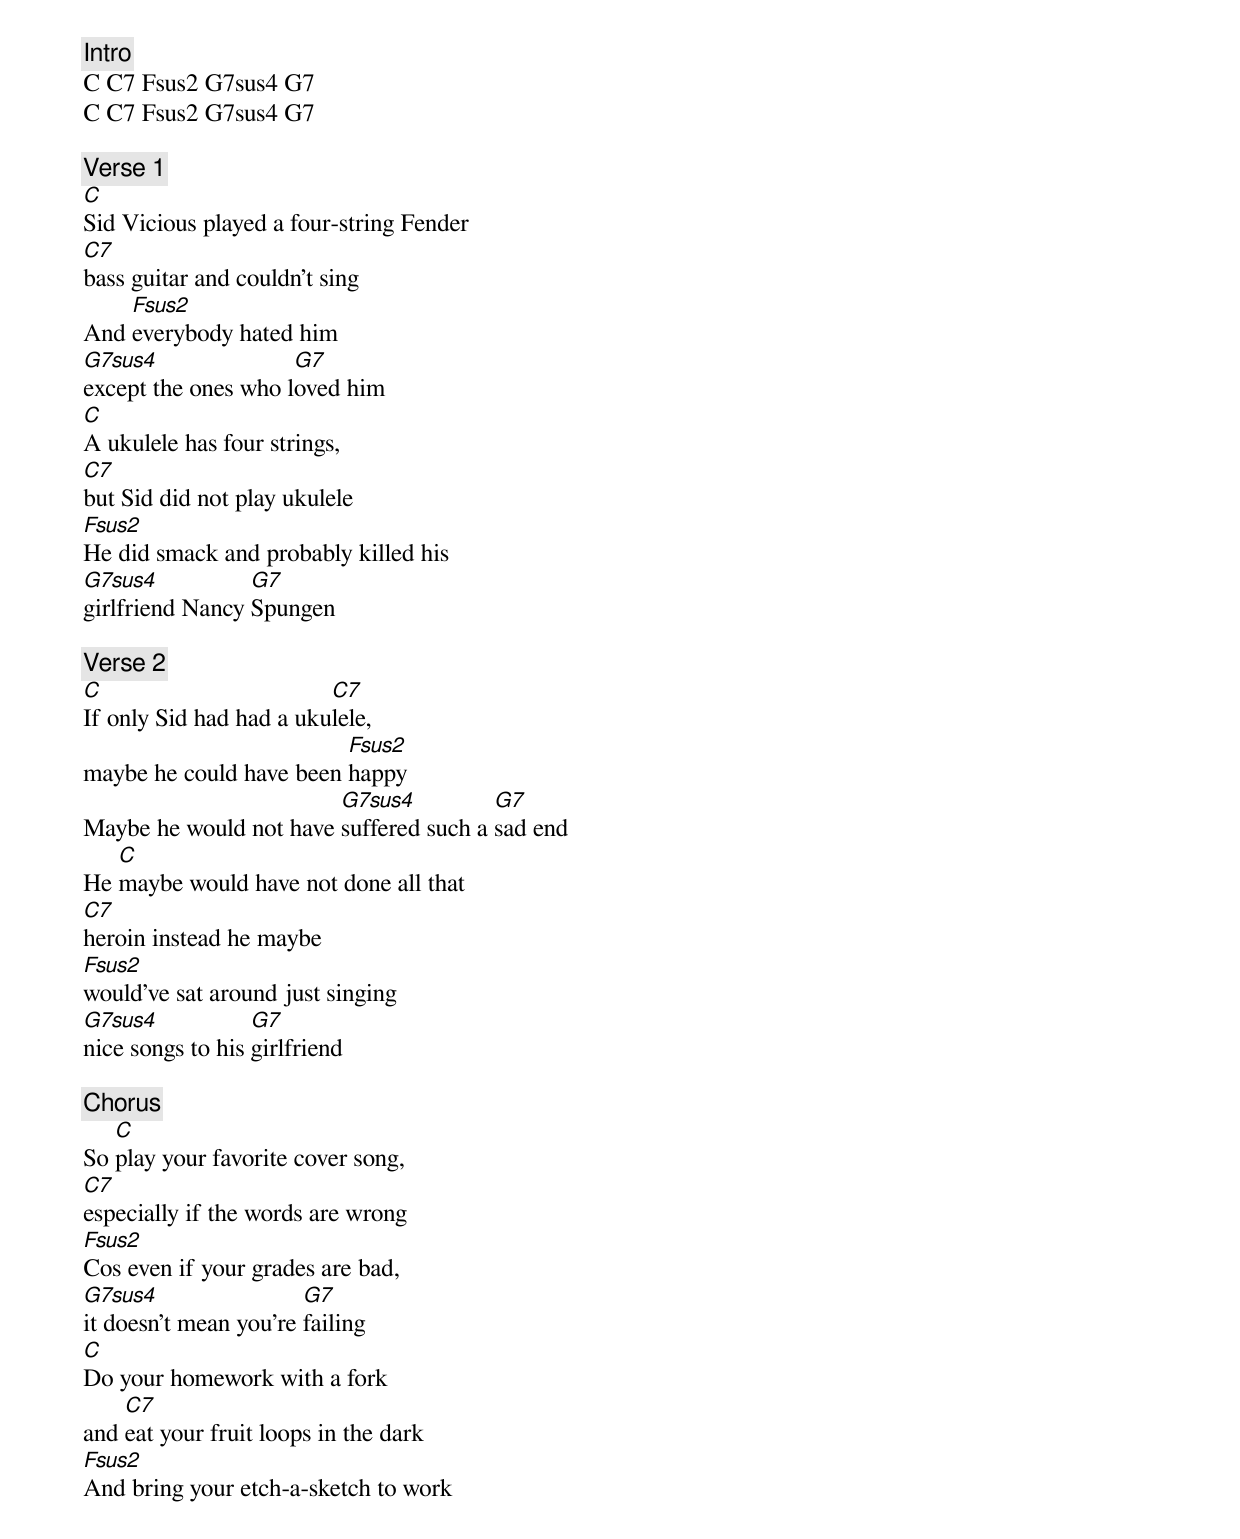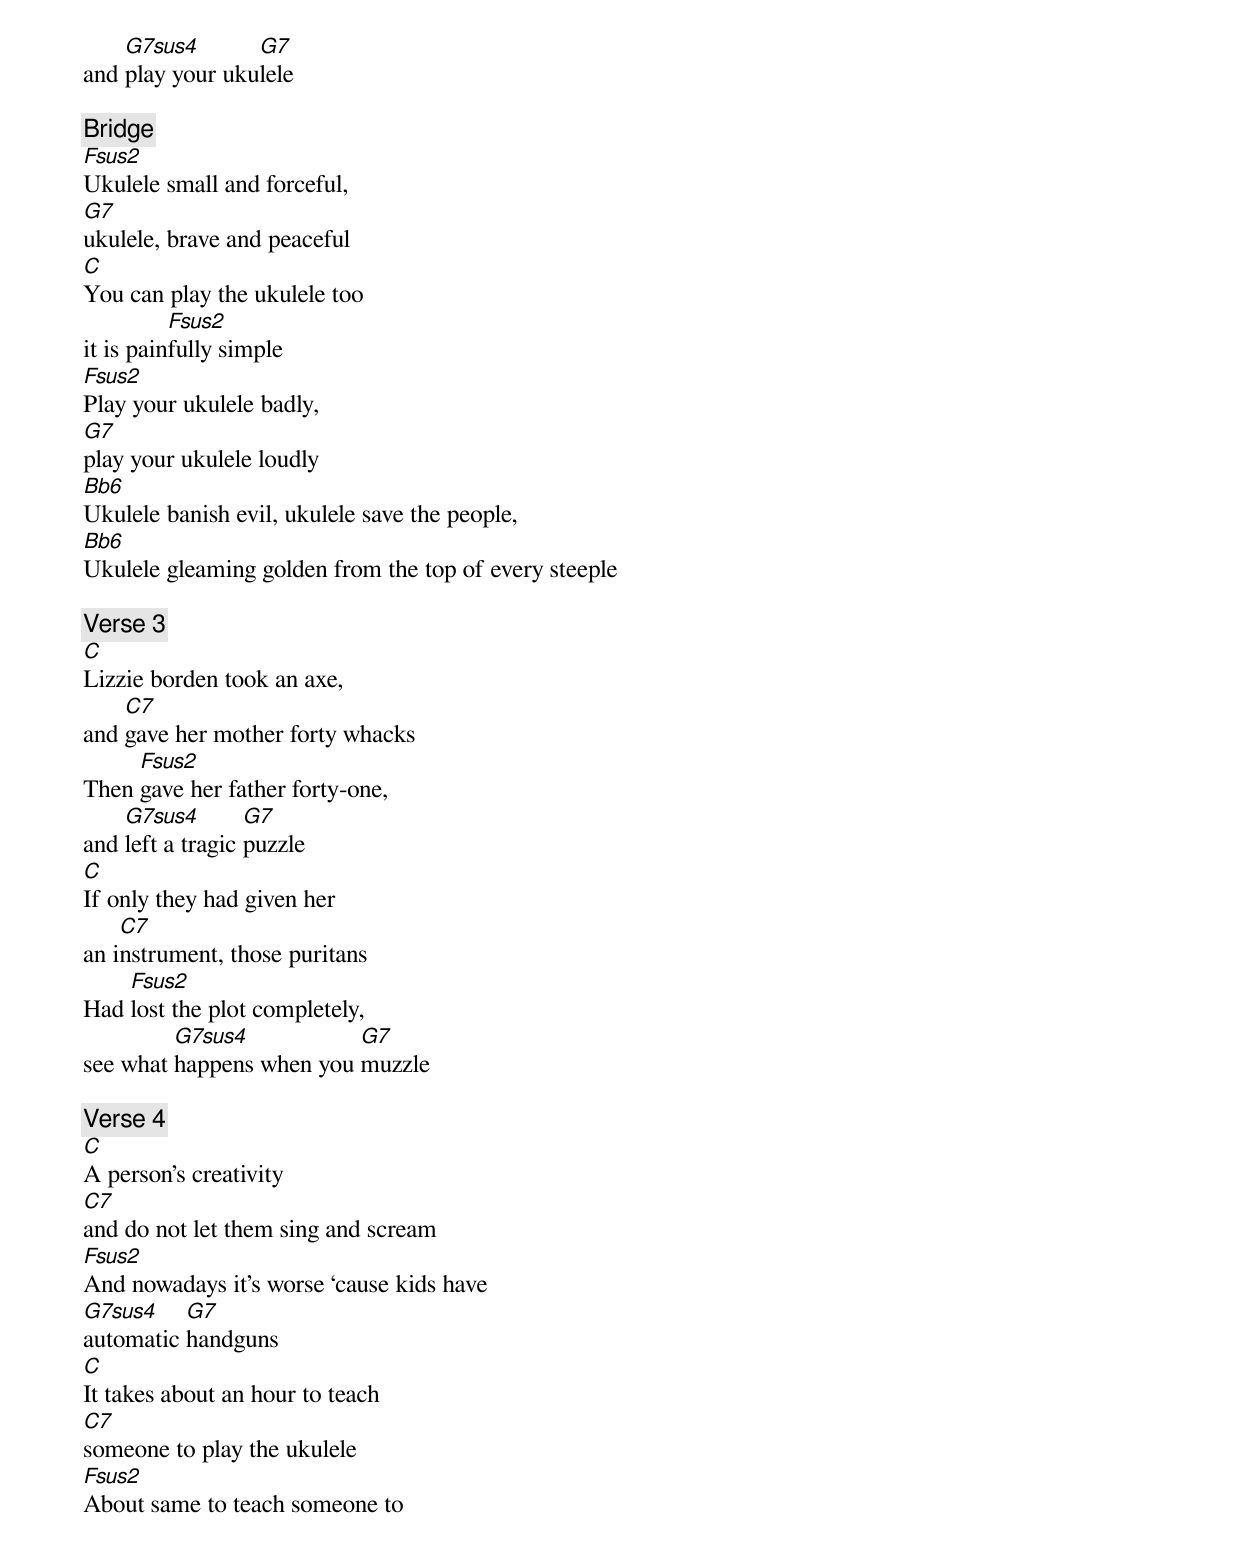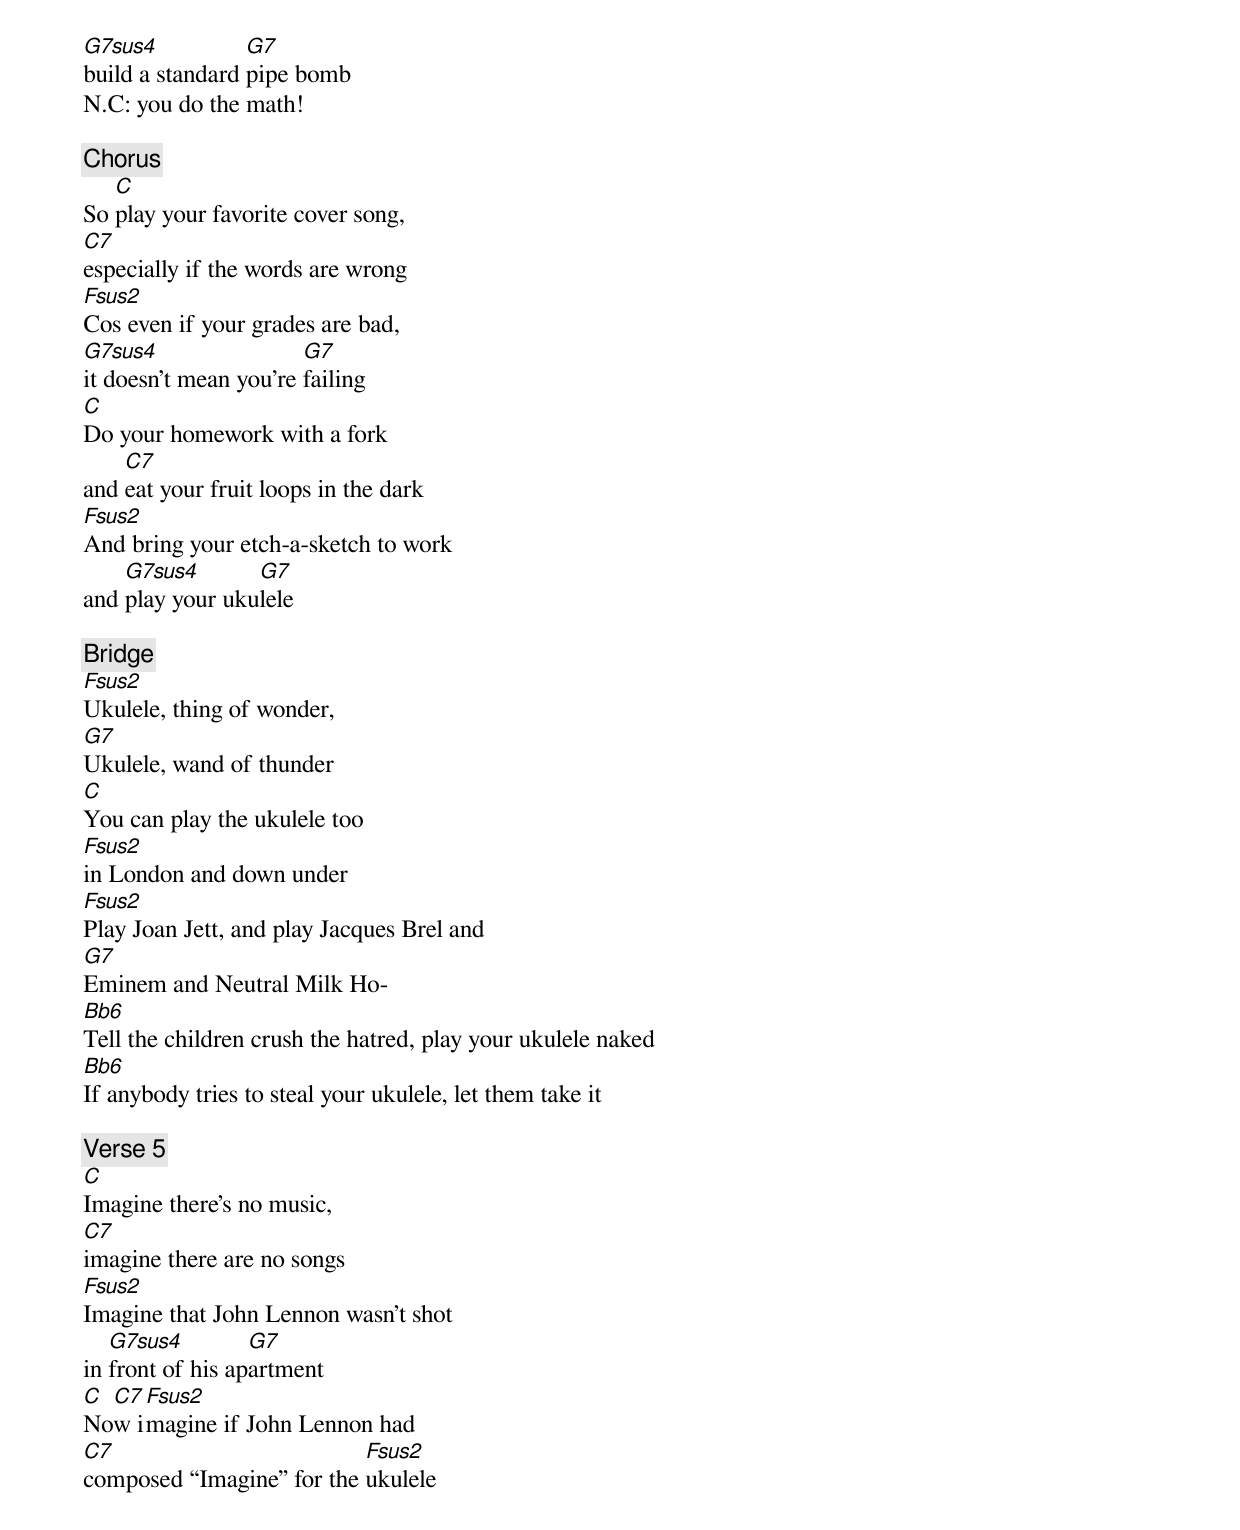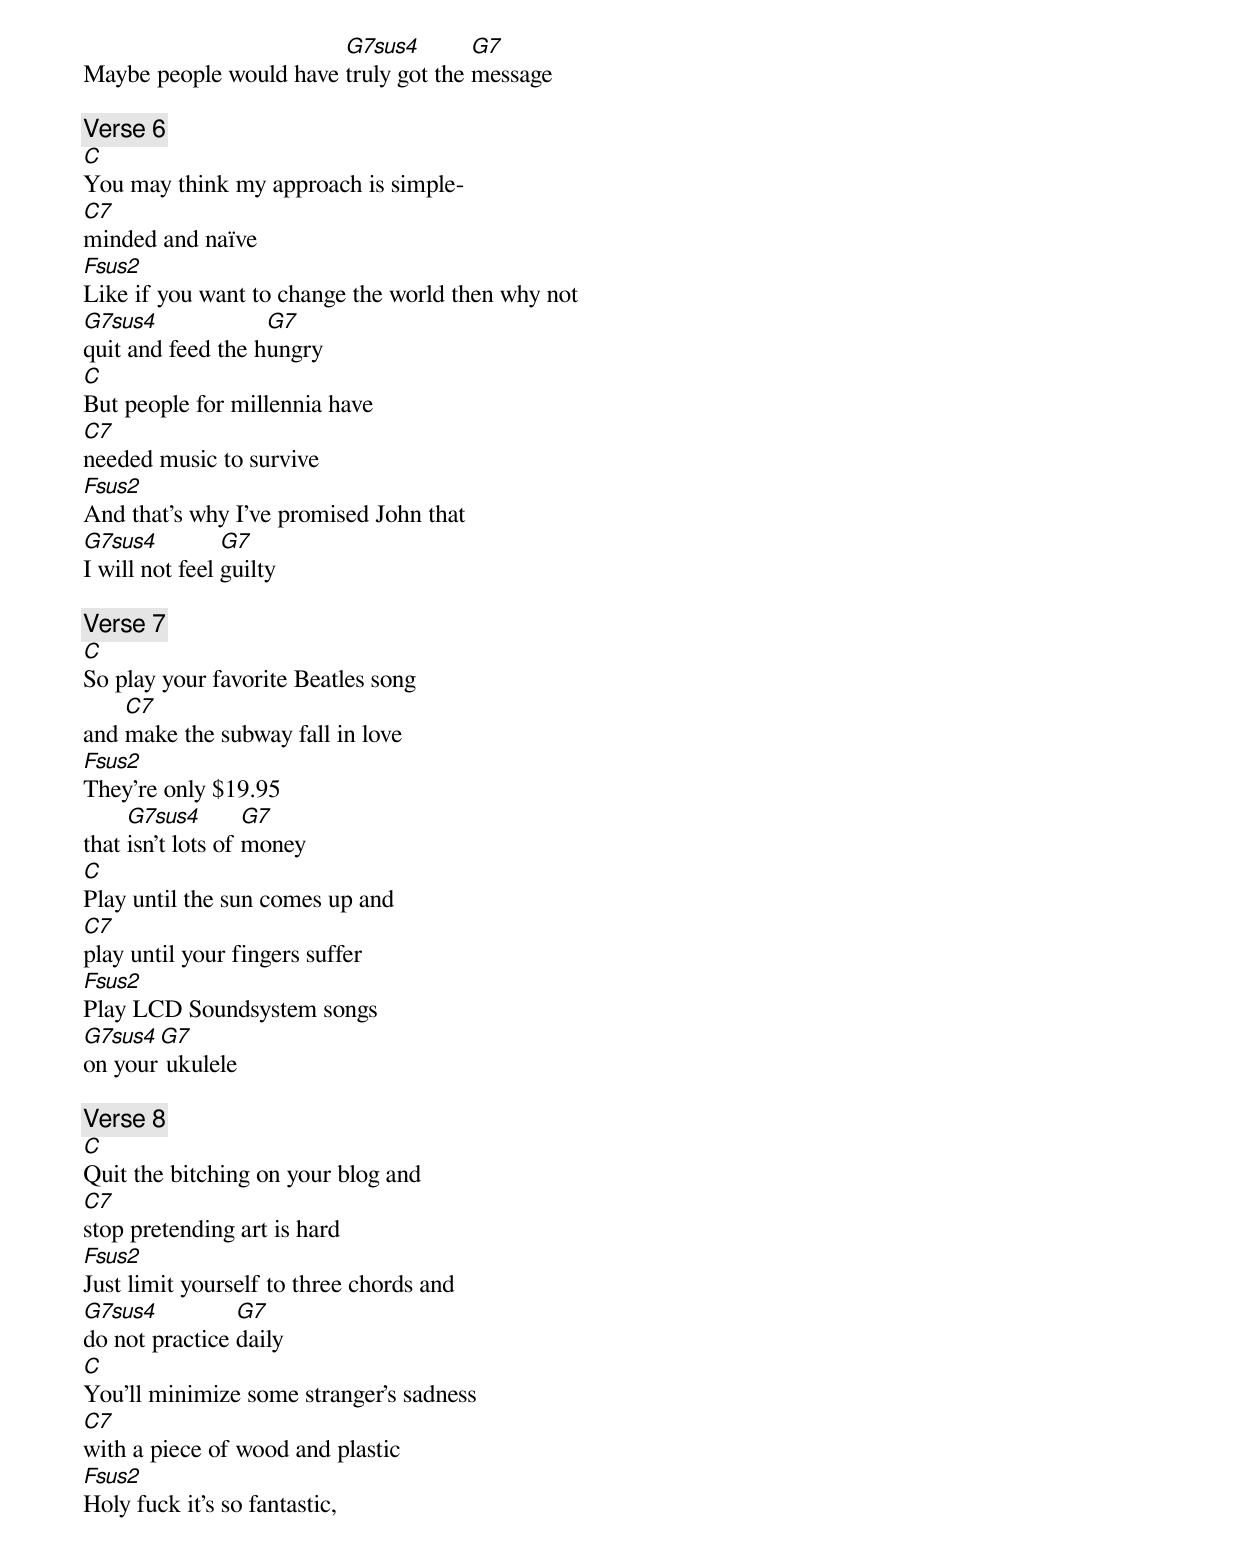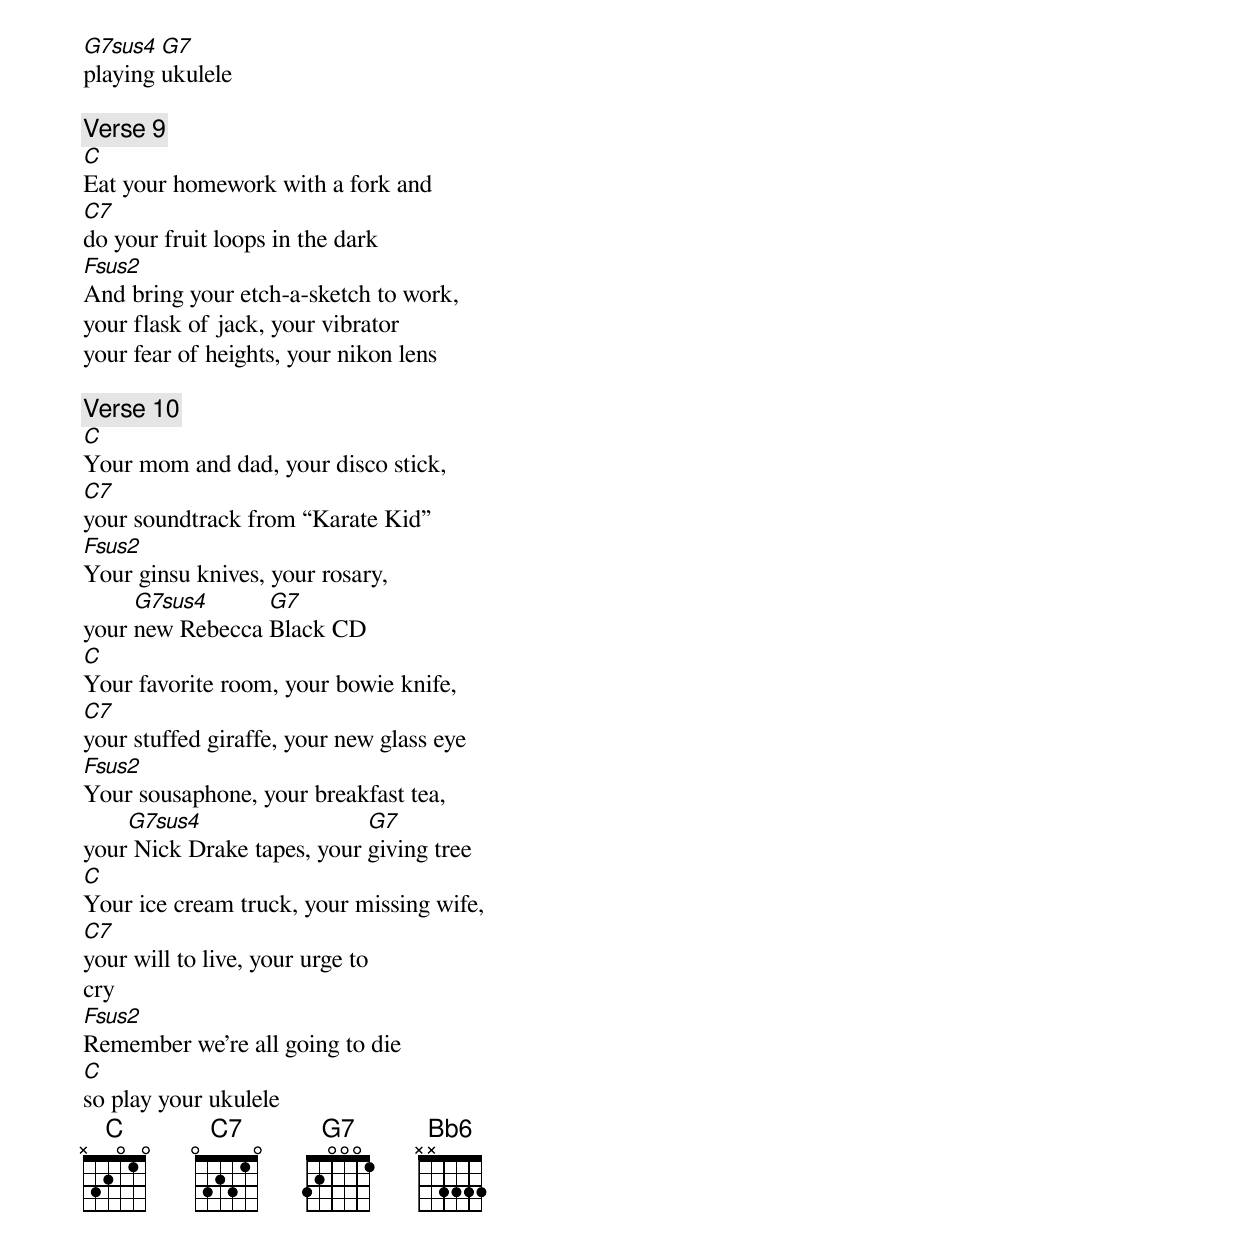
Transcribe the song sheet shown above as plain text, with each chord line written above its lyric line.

[Intro]
C C7 Fsus2 G7sus4 G7
C C7 Fsus2 G7sus4 G7

[Verse 1]
C
Sid Vicious played a four-string Fender
C7
bass guitar and couldn’t sing
    Fsus2
And everybody hated him
G7sus4               G7
except the ones who loved him
C
A ukulele has four strings,
C7
but Sid did not play ukulele
Fsus2
He did smack and probably killed his
G7sus4           G7
girlfriend Nancy Spungen

[Verse 2]
C                        C7
If only Sid had had a ukulele,
                         Fsus2
maybe he could have been happy
                        G7sus4          G7
Maybe he would not have suffered such a sad end
   C
He maybe would have not done all that
C7
heroin instead he maybe
Fsus2
would’ve sat around just singing
G7sus4            G7
nice songs to his girlfriend

[Chorus]
   C
So play your favorite cover song,
C7
especially if the words are wrong
Fsus2
Cos even if your grades are bad,
G7sus4                 G7
it doesn’t mean you’re failing
C
Do your homework with a fork
    C7
and eat your fruit loops in the dark
Fsus2
And bring your etch-a-sketch to work
    G7sus4       G7
and play your ukulele

[Bridge]
Fsus2
Ukulele small and forceful,
G7
ukulele, brave and peaceful
C
You can play the ukulele too
          Fsus2
it is painfully simple
Fsus2
Play your ukulele badly,
G7
play your ukulele loudly
Bb6
Ukulele banish evil, ukulele save the people,
Bb6
Ukulele gleaming golden from the top of every steeple

[Verse 3]
C
Lizzie borden took an axe,
    C7
and gave her mother forty whacks
     Fsus2
Then gave her father forty-one,
    G7sus4        G7
and left a tragic puzzle
C
If only they had given her
    C7
an instrument, those puritans
    Fsus2
Had lost the plot completely,
         G7sus4           G7
see what happens when you muzzle

[Verse 4]
C
A person’s creativity
C7
and do not let them sing and scream
Fsus2
And nowadays it’s worse ‘cause kids have
G7sus4    G7
automatic handguns
C
It takes about an hour to teach
C7
someone to play the ukulele
Fsus2
About same to teach someone to
G7sus4           G7
build a standard pipe bomb
N.C: you do the math!

[Chorus]
   C
So play your favorite cover song,
C7
especially if the words are wrong
Fsus2
Cos even if your grades are bad,
G7sus4                 G7
it doesn’t mean you’re failing
C
Do your homework with a fork
    C7
and eat your fruit loops in the dark
Fsus2
And bring your etch-a-sketch to work
    G7sus4       G7
and play your ukulele

[Bridge]
Fsus2
Ukulele, thing of wonder,
G7
Ukulele, wand of thunder
C
You can play the ukulele too
Fsus2
in London and down under
Fsus2
Play Joan Jett, and play Jacques Brel and
G7
Eminem and Neutral Milk Ho-
Bb6
Tell the children crush the hatred, play your ukulele naked
Bb6
If anybody tries to steal your ukulele, let them take it

[Verse 5]
C
Imagine there’s no music,
C7
imagine there are no songs
Fsus2
Imagine that John Lennon wasn’t shot
   G7sus4         G7
in front of his apartment
C C7 Fsus2
Now imagine if John Lennon had
C7                         Fsus2
composed “Imagine” for the ukulele
                        G7sus4        G7
Maybe people would have truly got the message

[Verse 6]
C
You may think my approach is simple-
C7
minded and naïve
Fsus2
Like if you want to change the world then why not
G7sus4             G7
quit and feed the hungry
C
But people for millennia have
C7
needed music to survive
Fsus2
And that’s why I’ve promised John that
G7sus4          G7
I will not feel guilty

[Verse 7]
C
So play your favorite Beatles song
    C7
and make the subway fall in love
Fsus2
They’re only $19.95
     G7sus4        G7
that isn’t lots of money
C
Play until the sun comes up and
C7
play until your fingers suffer
Fsus2
Play LCD Soundsystem songs
G7sus4 G7
on your ukulele

[Verse 8]
C
Quit the bitching on your blog and
C7
stop pretending art is hard
Fsus2
Just limit yourself to three chords and
G7sus4          G7
do not practice daily
C
You’ll minimize some stranger’s sadness
C7
with a piece of wood and plastic
Fsus2
Holy fuck it’s so fantastic,
G7sus4  G7
playing ukulele

[Verse 9]
C
Eat your homework with a fork and
C7
do your fruit loops in the dark
Fsus2
And bring your etch-a-sketch to work,
your flask of jack, your vibrator
your fear of heights, your nikon lens

[Verse 10]
C
Your mom and dad, your disco stick,
C7
your soundtrack from “Karate Kid”
Fsus2
Your ginsu knives, your rosary,
     G7sus4      G7
your new Rebecca Black CD
C
Your favorite room, your bowie knife,
C7
your stuffed giraffe, your new glass eye
Fsus2
Your sousaphone, your breakfast tea,
    G7sus4                  G7
your Nick Drake tapes, your giving tree
C
Your ice cream truck, your missing wife,
C7
your will to live, your urge to
cry
Fsus2
Remember we’re all going to die
C
so play your ukulele
